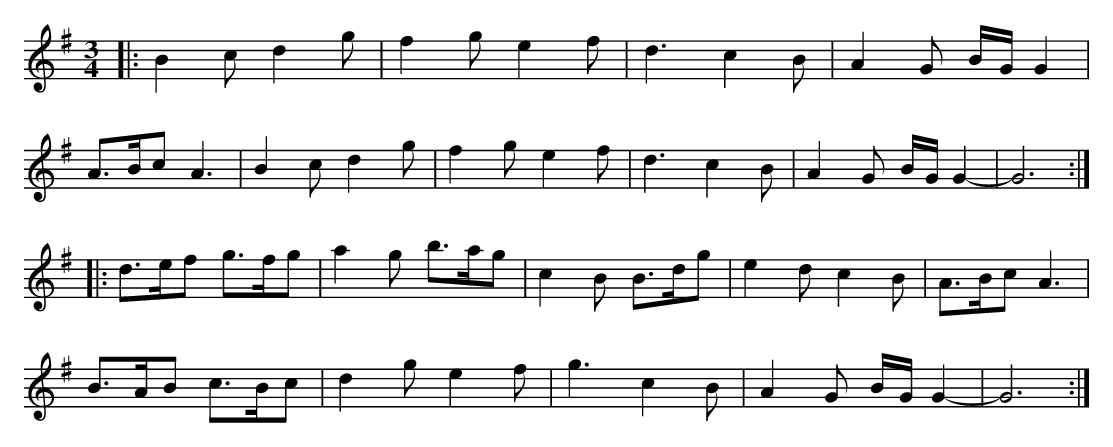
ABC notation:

X:1
M:3/4
K:G
|:B2c d2g|f2g e2f|d3 c2B|A2G B/G/G2|
A>Bc A3|B2c d2g|f2g e2f|d3 c2B|A2G B/G/G2-|G6:|
|:d>ef g>fg|a2g b>ag|c2B B>dg|e2d c2B|A>Bc A3|
B>AB c>Bc|d2g e2f|g3 c2B|A2G B/G/G2-|G6:|
